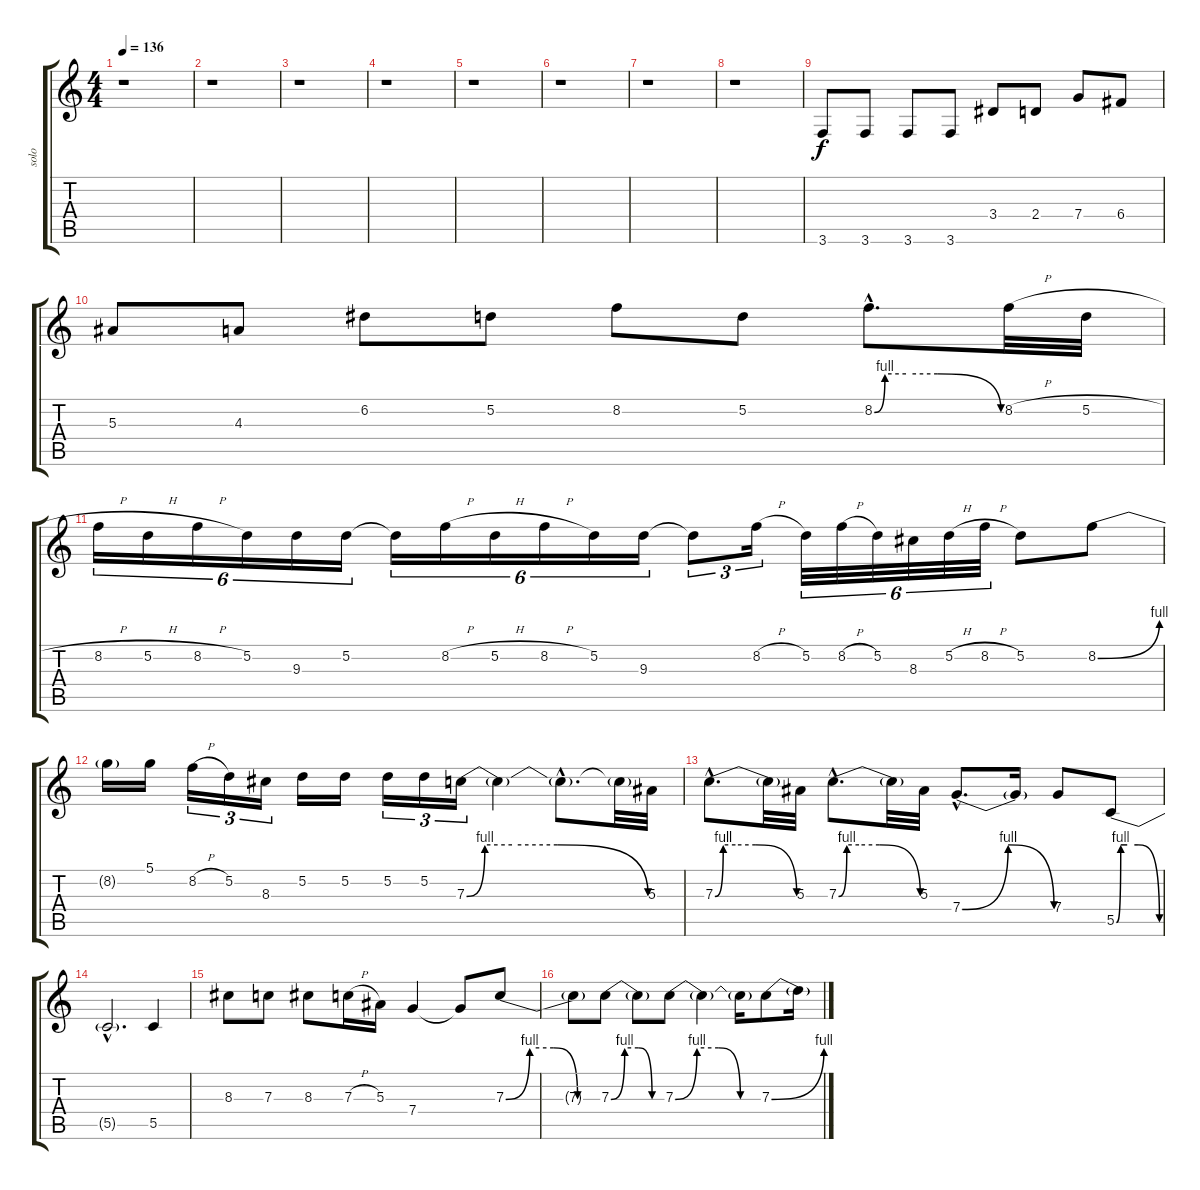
\track ("solo" "solo") {instrument distortionguitar}
\staff {score tabs}
\tuning (D4 A3 F3 C3 G2 D2) {hide}
\ts (4 4)
\tempo 136
\clef g2
\ks c
r.1{dy f} |
r.1 |
r.1 |
r.1 |
r.1 |
r.1 |
r.1 |
r.1 |
3.6.8 3.6.8 3.6.8 3.6.8 3.4.8 2.4.8 7.4.8 6.4.8 |
5.3.8 4.3.8 6.2.8 5.2.8 8.2.8 5.2.8 8.2{be (custom 0 0 5 4 15 4 30 4 60 0) hac}.8{d} 8.2{h}.32 5.2{h}.32 |
8.2{h}.16{tu (6 4)} 5.2{h}.16{tu (6 4)} 8.2{h}.16{tu (6 4)} 5.2.16{tu (6 4)} 9.3.16{tu (6 4)} 5.2.16{tu (6 4)} 5.2{t}.16{tu (6 4)} 8.2{h}.16{tu (6 4)} 5.2{h}.16{tu (6 4)} 8.2{h}.16{tu (6 4)} 5.2.16{tu (6 4)} 9.3.16{tu (6 4)} 9.3{t}.8{tu (3 2)} 8.2{h}.16{tu (3 2)} 5.2.32{tu (6 4)} 8.2{h}.32{tu (6 4)} 5.2.32{tu (6 4)} 8.3.32{tu (6 4)} 5.2{h}.32{tu (6 4)} 8.2{h}.32{tu (6 4)} 5.2.8 8.2{be (bend 0 0 60 4)}.8 |
8.2{t}.16 5.1.16 8.2{h}.16{tu (3 2)} 5.2.16{tu (3 2)} 8.3.16{tu (3 2)} 5.2.16 5.2.16 5.2.16{tu (3 2)} 5.2.16{tu (3 2)} 7.3{be (custom 0 0 6 4 15 4 30 4 60 0)}.16{tu (3 2)} 7.3{t}.4 7.3{hac t}.8{d} 7.3{t}.32 5.3.32 |
7.3{be (custom 0 0 6 4 15 4 30 4 60 0) hac}.8{d} 7.3{t}.32 5.3.32 7.3{be (custom 0 0 6 4 15 4 30 4 60 0) hac}.8{d} 7.3{t}.32 5.3.32 7.4{be (bendrelease 0 0 15 4 30 4 60 0) hac}.8{d} 7.4{t}.16 7.4.8 5.5{be (custom 0 0 6 4 15 4 30 4 60 0)}.8 |
5.5{hac t}.2{d} 5.5.4 |
8.3.8 7.3.8 8.3.8 7.3{h}.16 5.3.16 7.4.4 7.4{t}.8 7.3{be (custom 0 0 15 4 30 4 45 0 60 0)}.8 |
7.3{t}.8 7.3{be (custom 0 0 15 4 30 4 45 0 60 0)}.8 7.3{t}.8 7.3{be (custom 0 0 15 4 30 4 45 0 60 0)}.8 7.3{t}.4 7.3{t}.16 7.3{be (bend 0 0 60 4)}.8 7.3{t}.16
